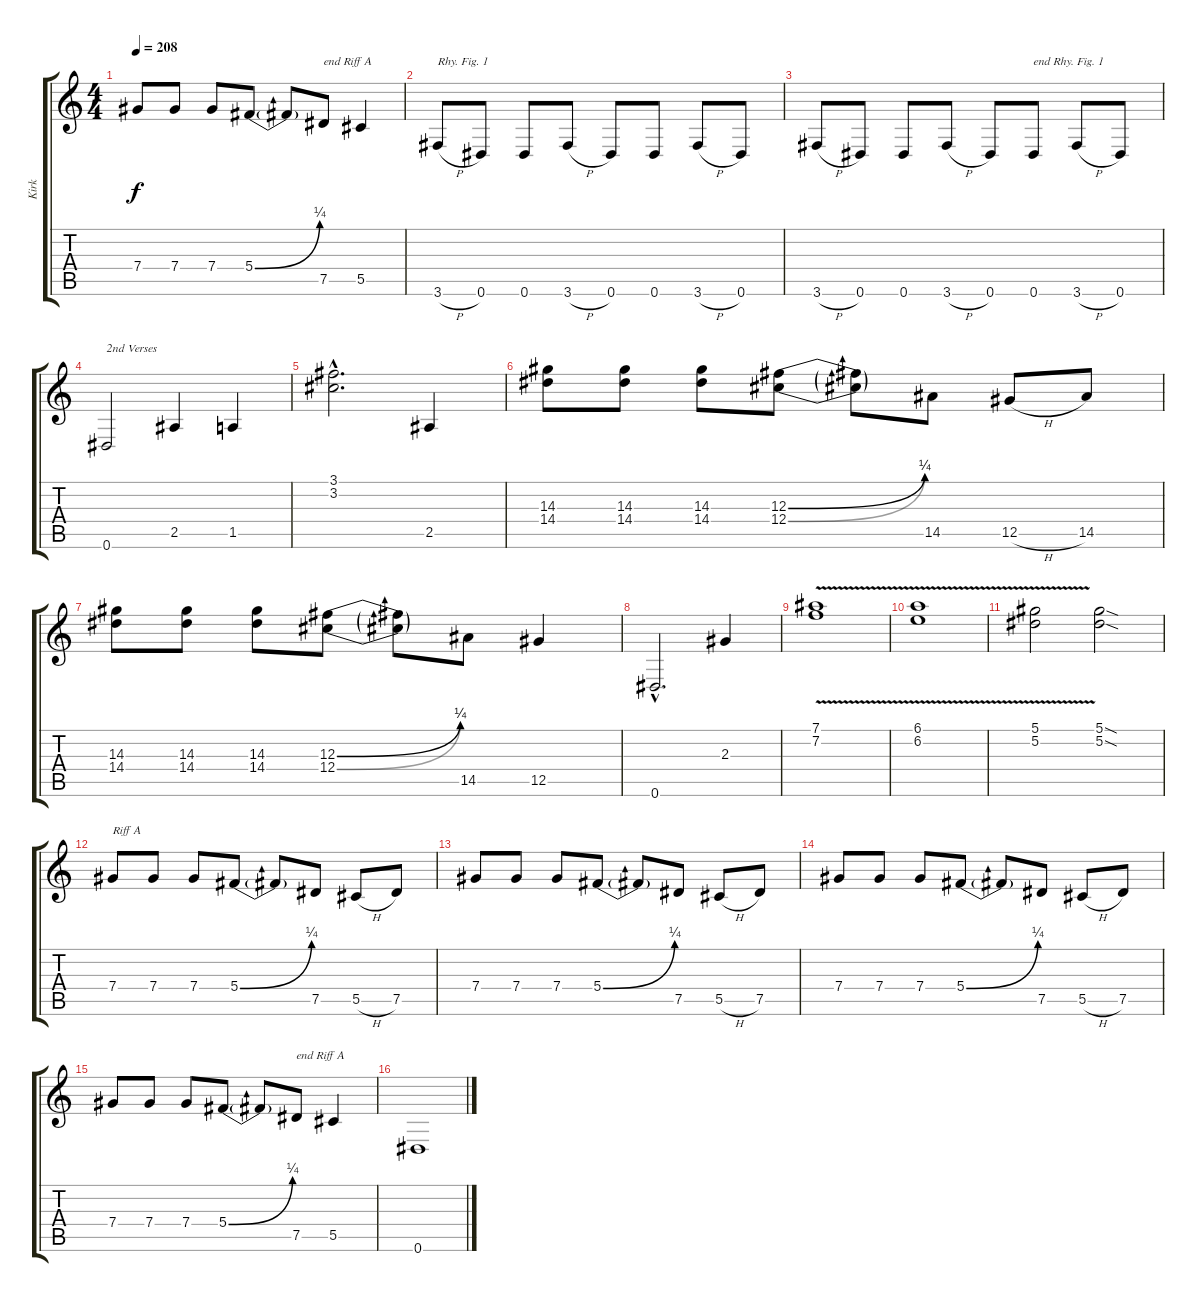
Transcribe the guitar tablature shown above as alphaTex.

\track ("Kirk" "Kirk") {instrument distortionguitar}
\staff {score tabs}
\tuning (Eb4 Bb3 Gb3 Db3 Ab2 Eb2) {hide}
\ts (4 4)
\tempo 208
\clef g2
\ks c
7.4.8{dy f} 7.4.8 7.4.8 5.4{be (bend 0 0 60 1)}.8 5.4{t}.8 7.5.8{txt "end Riff A"} 5.5.4 |
3.6{h}.8{txt "Rhy. Fig. 1"} 0.6.8 0.6.8 3.6{h}.8 0.6.8 0.6.8 3.6{h}.8 0.6.8 |
3.6{h}.8 0.6.8 0.6.8 3.6{h}.8 0.6.8 0.6.8{txt "end Rhy. Fig. 1"} 3.6{h}.8 0.6.8 |
0.6.2{txt "2nd Verses"} 2.5.4 1.5.4 |
(3.1{hac} 3.2{hac}).2{d} 2.5.4 |
(14.3 14.4).8 (14.3 14.4).8 (14.3 14.4).8 (12.3{be (bend 0 0 60 1)} 12.4{be (bend 0 0 60 1)}).8 (12.3{t} 12.4{t}).8 14.5.8 12.5{h}.8 14.5.8 |
(14.3 14.4).8 (14.3 14.4).8 (14.3 14.4).8 (12.3{be (bend 0 0 60 1)} 12.4{be (bend 0 0 60 1)}).8 (12.3{t} 12.4{t}).8 14.5.8 12.5.4 |
0.6{hac}.2{d} 2.3.4 |
(7.1{v} 7.2{v}).1 |
(6.1{v} 6.2{v}).1 |
(5.1{v} 5.2{v}).2 (5.1{sod} 5.2{sod}).2 |
7.4.8{txt "Riff A"} 7.4.8 7.4.8 5.4{be (bend 0 0 60 1)}.8 5.4{t}.8 7.5.8 5.5{h}.8 7.5.8 |
7.4.8 7.4.8 7.4.8 5.4{be (bend 0 0 60 1)}.8 5.4{t}.8 7.5.8 5.5{h}.8 7.5.8 |
7.4.8 7.4.8 7.4.8 5.4{be (bend 0 0 60 1)}.8 5.4{t}.8 7.5.8 5.5{h}.8 7.5.8 |
7.4.8 7.4.8 7.4.8 5.4{be (bend 0 0 60 1)}.8 5.4{t}.8 7.5.8{txt "end Riff A"} 5.5.4 |
0.6.1
